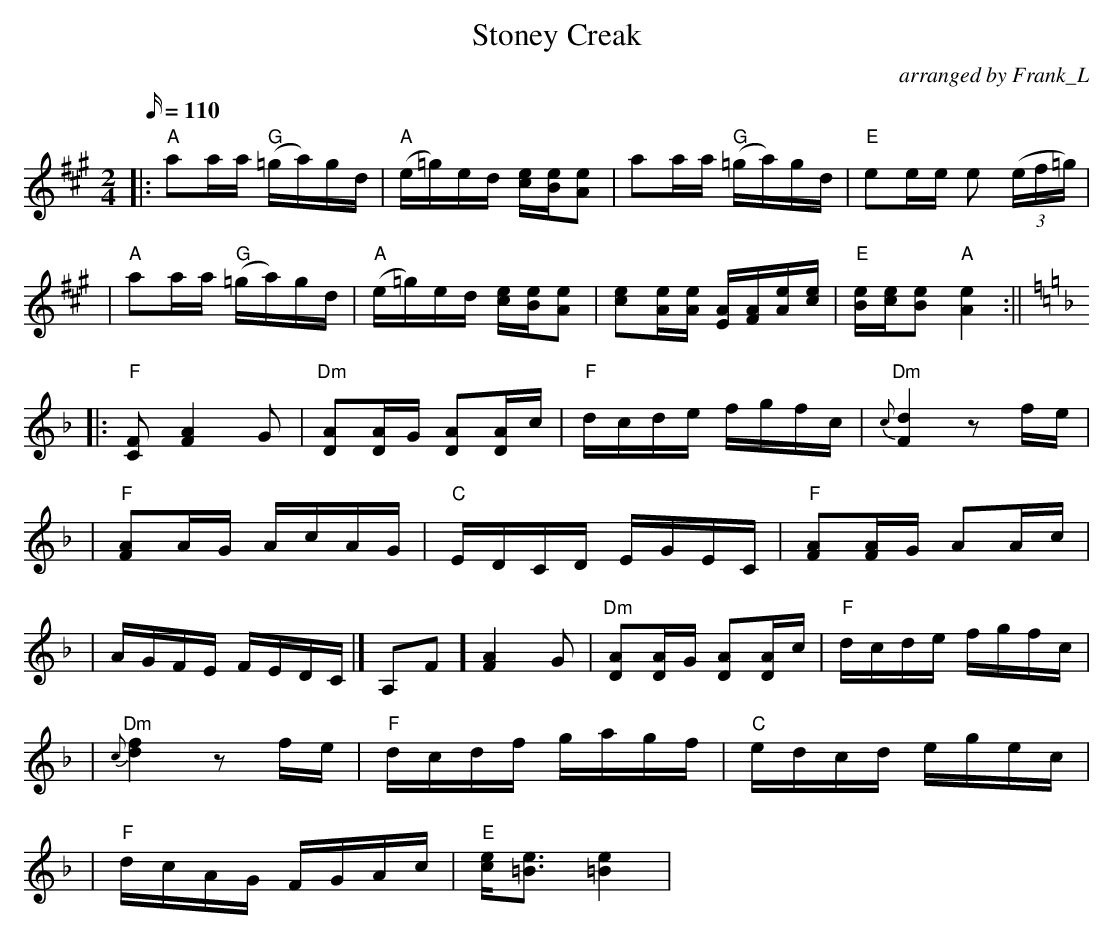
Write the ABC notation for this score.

X:1
T:Stoney Creak
C:arranged by Frank_L
M:2/4
L:1/16
K:A
Q:110
 ||:"A" a2aa "G"(=ga)gd  |"A" (e=g)ed [ce][Be][A2e2] |a2aa "G"(=ga)gd   | "E"e2ee e2 (3(ef=g)|
|"A" a2aa "G"(=ga)gd  |"A" (e=g)ed [ce][Be][A2e2] |[c2e2][Ae][Ae] [EA][FA][Ae][ce]  | "E"[Be][ce][B2e2] "A"[A4e4]:||
K:F
|:"F"[C2F2][F4A4]G2|"Dm"[D2A2][DA]G [D2A2][DA]c|"F" dcde fgfc|"Dm"{[c]} [F4d4] z2 fe|
|"F" [F2A2]AG AcAG|"C" EDCD EGEC|"F" [F2A2][FA]G A2Ac|
|AGFE FEDC|[ A,2F2][F4A4]G2|"Dm"[D2A2][DA]G [D2A2][DA]c|"F" dcde fgfc|
|"Dm" {c}[d4f4] z2fe|"F" dcdf gagf| "C" edcd egec|
|"F" dcAG FGAc| "E" [ce][e3=B3] [=B4e4]|
